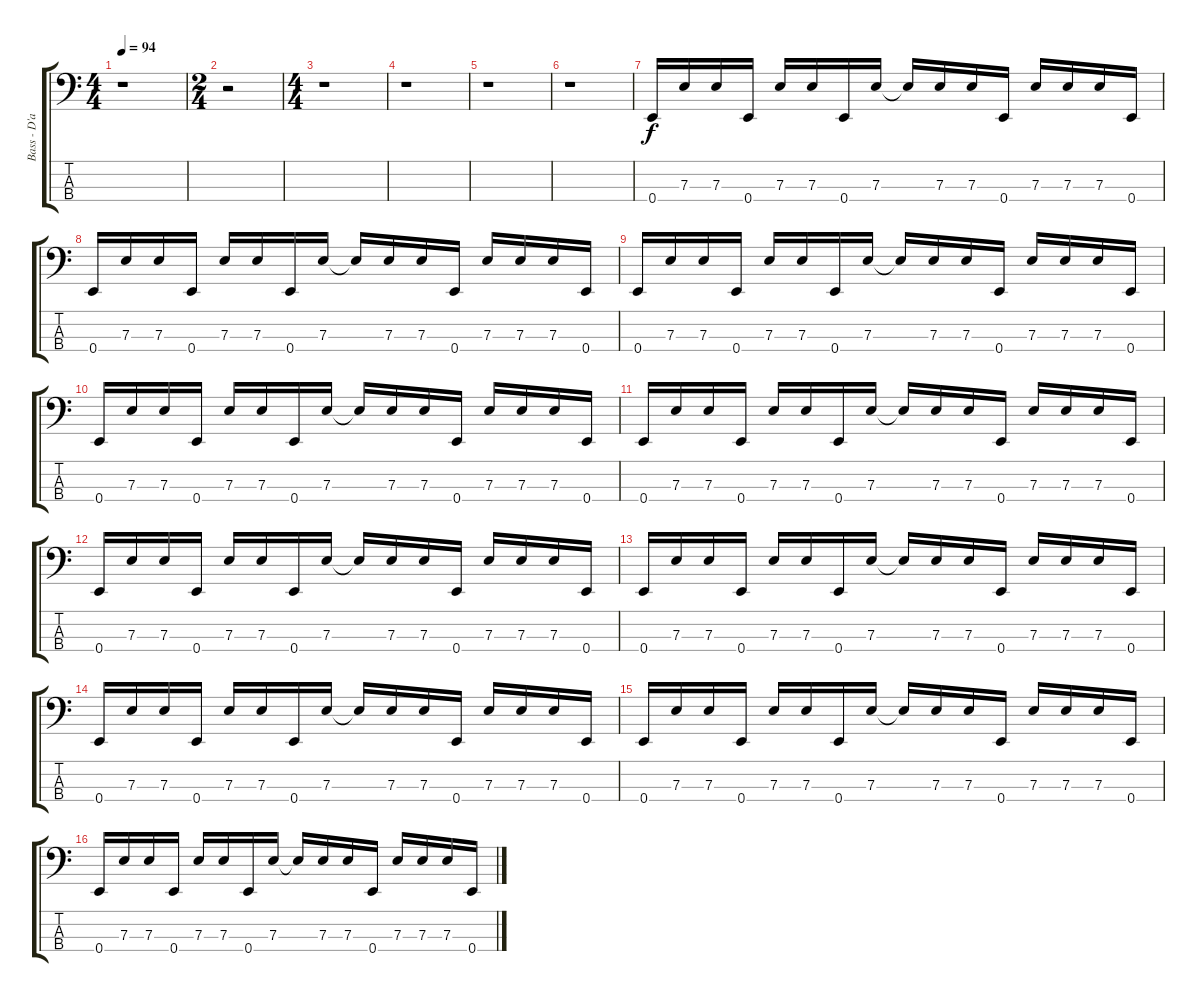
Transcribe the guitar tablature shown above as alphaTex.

\track ("Bass - D'arcy" "Bass - D'a") {instrument electricbasspick}
\staff {score tabs}
\tuning (G2 D2 A1 E1) {hide}
\ts (4 4)
\tempo 94
\clef f4
\ks c
r.1{dy f instrument electricbasspick} |
\ts (2 4)
r.2 |
\ts (4 4)
r.1 |
r.1 |
r.1 |
r.1 |
0.4.16 7.3.16 7.3.16 0.4.16 7.3.16 7.3.16 0.4.16 7.3.16 7.3{t}.16 7.3.16 7.3.16 0.4.16 7.3.16 7.3.16 7.3.16 0.4.16 |
0.4.16 7.3.16 7.3.16 0.4.16 7.3.16 7.3.16 0.4.16 7.3.16 7.3{t}.16 7.3.16 7.3.16 0.4.16 7.3.16 7.3.16 7.3.16 0.4.16 |
0.4.16 7.3.16 7.3.16 0.4.16 7.3.16 7.3.16 0.4.16 7.3.16 7.3{t}.16 7.3.16 7.3.16 0.4.16 7.3.16 7.3.16 7.3.16 0.4.16 |
0.4.16 7.3.16 7.3.16 0.4.16 7.3.16 7.3.16 0.4.16 7.3.16 7.3{t}.16 7.3.16 7.3.16 0.4.16 7.3.16 7.3.16 7.3.16 0.4.16 |
0.4.16 7.3.16 7.3.16 0.4.16 7.3.16 7.3.16 0.4.16 7.3.16 7.3{t}.16 7.3.16 7.3.16 0.4.16 7.3.16 7.3.16 7.3.16 0.4.16 |
0.4.16 7.3.16 7.3.16 0.4.16 7.3.16 7.3.16 0.4.16 7.3.16 7.3{t}.16 7.3.16 7.3.16 0.4.16 7.3.16 7.3.16 7.3.16 0.4.16 |
0.4.16 7.3.16 7.3.16 0.4.16 7.3.16 7.3.16 0.4.16 7.3.16 7.3{t}.16 7.3.16 7.3.16 0.4.16 7.3.16 7.3.16 7.3.16 0.4.16 |
0.4.16 7.3.16 7.3.16 0.4.16 7.3.16 7.3.16 0.4.16 7.3.16 7.3{t}.16 7.3.16 7.3.16 0.4.16 7.3.16 7.3.16 7.3.16 0.4.16 |
0.4.16 7.3.16 7.3.16 0.4.16 7.3.16 7.3.16 0.4.16 7.3.16 7.3{t}.16 7.3.16 7.3.16 0.4.16 7.3.16 7.3.16 7.3.16 0.4.16 |
0.4.16 7.3.16 7.3.16 0.4.16 7.3.16 7.3.16 0.4.16 7.3.16 7.3{t}.16 7.3.16 7.3.16 0.4.16 7.3.16 7.3.16 7.3.16 0.4.16
